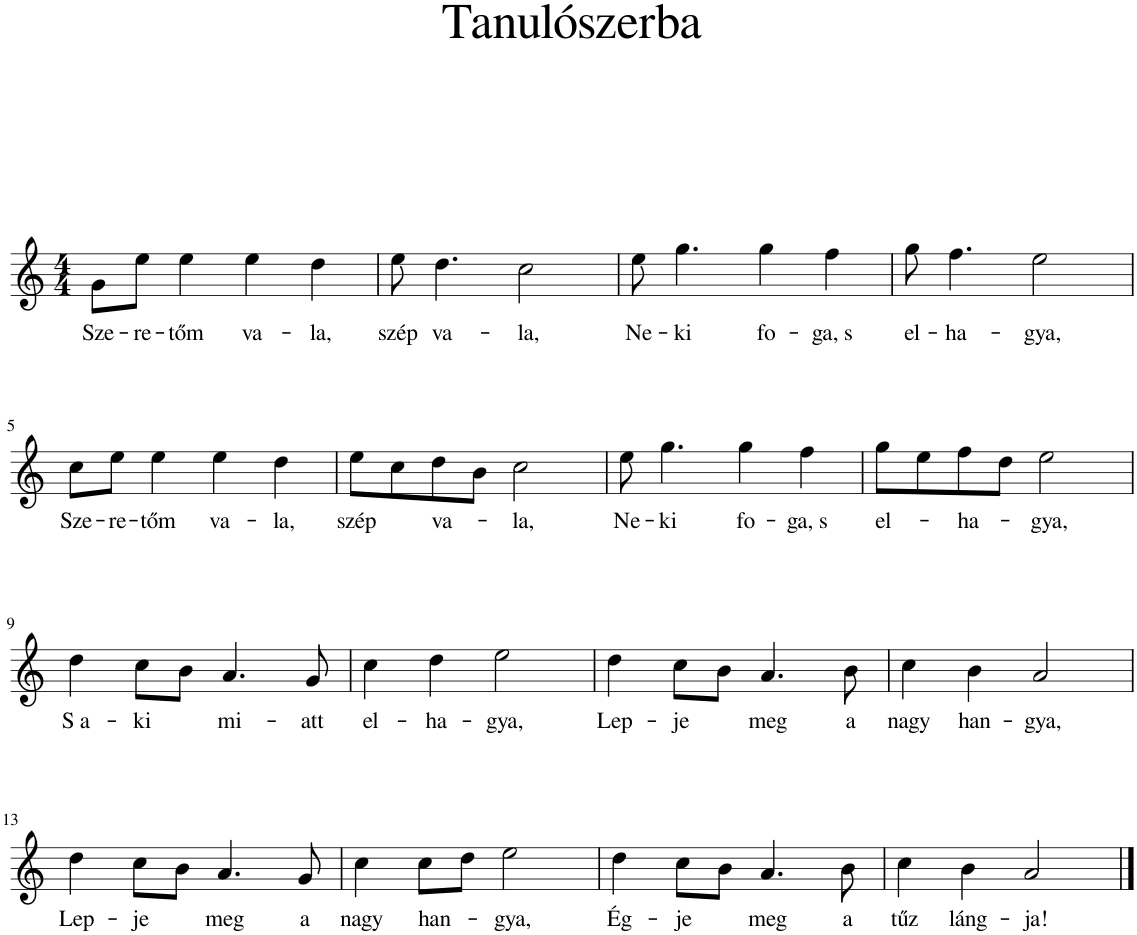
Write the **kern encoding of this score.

**kern	**text
*part1	*part1
*staff1	*staff1
*I"Piano	*
*I'Pno.	*
*clefG2	*
*k[]	*
*M4/4	*
=1	=1
!	!LO:LY:b
8g\L	Sze-
!	!LO:LY:b
8ee\J	-re-
!	!LO:LY:b
4ee\	-tőm
!	!LO:LY:b
4ee\	va-
!	!LO:LY:b
4dd\	-la,
=2	=2
!	!LO:LY:b
8ee\	szép
!	!LO:LY:b
4.dd\	va-
!	!LO:LY:b
2cc\	-la,
=3	=3
!	!LO:LY:b
8ee\	Ne-
!	!LO:LY:b
4.gg\	-ki
!	!LO:LY:b
4gg\	fo-
!	!LO:LY:b
4ff\	-ga, s
=4	=4
!	!LO:LY:b
8gg\	el-
!	!LO:LY:b
4.ff\	-ha-
!	!LO:LY:b
2ee\	-gya,
!!LO:LB:g=z
=5	=5
!	!LO:LY:b
8cc\L	Sze-
!	!LO:LY:b
8ee\J	-re-
!	!LO:LY:b
4ee\	-tőm
!	!LO:LY:b
4ee\	va-
!	!LO:LY:b
4dd\	-la,
=6	=6
!	!LO:LY:b
8ee\L	szép
8cc\	.
!	!LO:LY:b
8dd\	va-
8b\J	.
!	!LO:LY:b
2cc\	-la,
=7	=7
!	!LO:LY:b
8ee\	Ne-
!	!LO:LY:b
4.gg\	-ki
!	!LO:LY:b
4gg\	fo-
!	!LO:LY:b
4ff\	-ga, s
=8	=8
!	!LO:LY:b
8gg\L	el-
8ee\	.
!	!LO:LY:b
8ff\	-ha-
8dd\J	.
!	!LO:LY:b
2ee\	-gya,
!!LO:LB:g=z
=9	=9
!	!LO:LY:b
4dd\	S a-
!	!LO:LY:b
8cc\L	-ki
8b\J	.
!	!LO:LY:b
4.a/	mi-
!	!LO:LY:b
8g/	-att
=10	=10
!	!LO:LY:b
4cc\	el-
!	!LO:LY:b
4dd\	-ha-
!	!LO:LY:b
2ee\	-gya,
=11	=11
!	!LO:LY:b
4dd\	Lep-
!	!LO:LY:b
8cc\L	-je
8b\J	.
!	!LO:LY:b
4.a/	meg
!	!LO:LY:b
8b\	a
=12	=12
!	!LO:LY:b
4cc\	nagy
!	!LO:LY:b
4b\	han-
!	!LO:LY:b
2a/	-gya,
!!LO:LB:g=z
=13	=13
!	!LO:LY:b
4dd\	Lep-
!	!LO:LY:b
8cc\L	-je
8b\J	.
!	!LO:LY:b
4.a/	meg
!	!LO:LY:b
8g/	a
=14	=14
!	!LO:LY:b
4cc\	nagy
!	!LO:LY:b
8cc\L	han-
8dd\J	.
!	!LO:LY:b
2ee\	-gya,
=15	=15
!	!LO:LY:b
4dd\	Ég-
!	!LO:LY:b
8cc\L	-je
8b\J	.
!	!LO:LY:b
4.a/	meg
!	!LO:LY:b
8b\	a
=16	=16
!	!LO:LY:b
4cc\	tűz
!	!LO:LY:b
4b\	láng-
!	!LO:LY:b
2a/	-ja!
==	==
*-	*-
